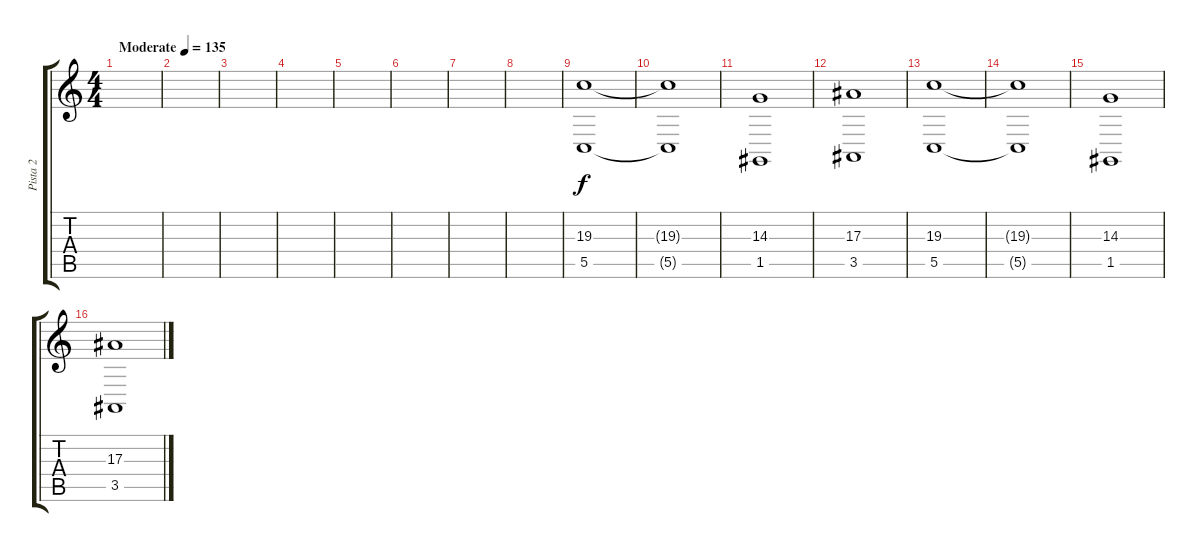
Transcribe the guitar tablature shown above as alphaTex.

\track ("Pista 2" "Pista 2") {instrument stringensemble2}
\staff {score tabs}
\tuning (D4 A3 F3 C3 G2 C2) {hide}
\ts (4 4)
\tempo (135 "Moderate")
\clef g2
\ks c
|
|
|
|
|
|
|
|
(19.3 5.5).1 |
(19.3{t} 5.5{t}).1 |
(14.3 1.5).1 |
(17.3 3.5).1 |
(19.3 5.5).1 |
(19.3{t} 5.5{t}).1 |
(14.3 1.5).1 |
(17.3 3.5).1
